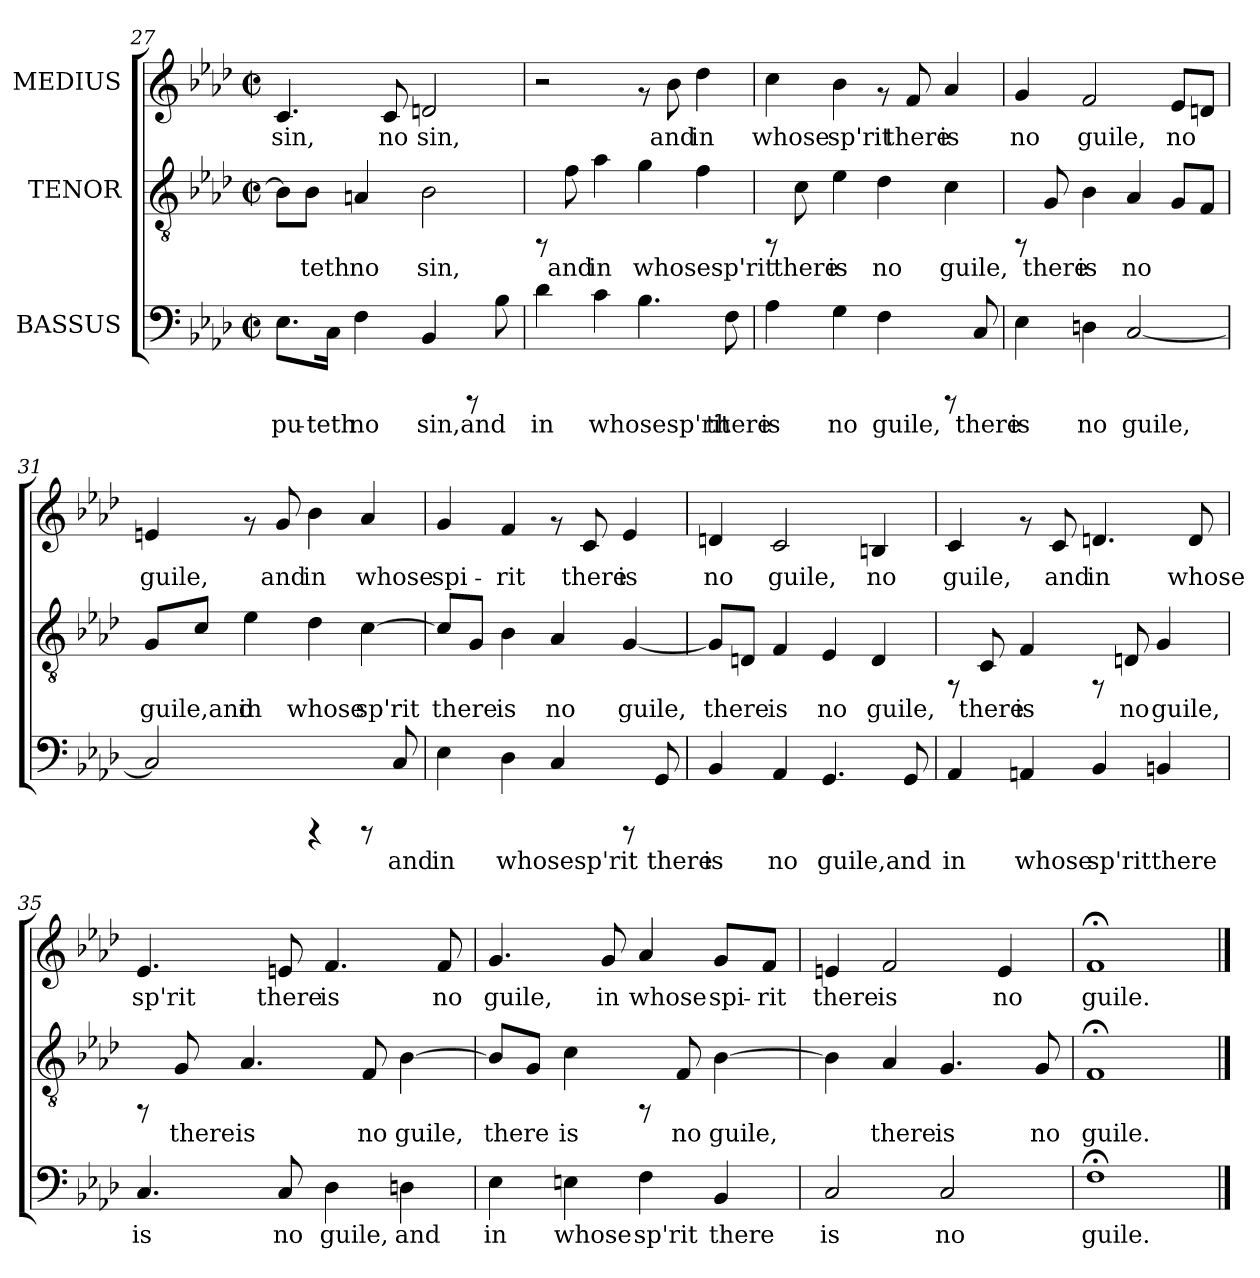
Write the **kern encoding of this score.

**kern	**text	**kern	**text	**kern	**text
*part3	*part3	*part2	*part2	*part1	*part1
*staff3	*staff3	*staff2	*staff2	*staff1	*staff1
*I"BASSUS	*	*I"TENOR	*	*I"MEDIUS	*
*clefF4	*	*clefGv2	*	*clefG2	*
*k[b-e-a-d-]	*	*k[b-e-a-d-]	*	*k[b-e-a-d-]	*
*A-:	*	*A-:	*	*A-:	*
*M2/2	*	*M2/2	*	*M2/2	*
*met(c|)	*	*met(c|)	*	*met(c|)	*
=27	=27	=27	=27	=27	=27
!	!LO:LY:b:cj	!	!LO:LY:b:cj	!	!LO:LY:b:rj
8.E-\L	-pu-	8B-\L]	--	4.c/	sin,
!	!	!	!LO:LY:b:cj	!	!
.	.	8B-\J	-teth	.	.
!	!LO:LY:b:cj	!	!	!	!
16C\J	-teth	.	.	.	.
!	!LO:LY:b:cj	!	!LO:LY:b:cj	!	!
4F\	no	4An/	no	.	.
!	!	!	!	!	!LO:LY:b:rj
.	.	.	.	8c/	no
!	!LO:LY:b:cj	!	!LO:LY:b:cj	!	!LO:LY:b:rj
4BB-/	sin,and	2B-\	sin,	2dn/	sin,
8rCCC	.	.	.	.	.
!	!LO:LY:b:cj	!	!	!	!
8B-\	.	.	.	.	.
=28	=28	=28	=28	=28	=28
!	!LO:LY:b:cj	!	!	!	!
4d-\	in	8rFF	.	2r	.
!	!	!	!LO:LY:b:cj	!	!
.	.	8f\	and	.	.
!	!LO:LY:b:cj	!	!LO:LY:b:cj	!	!
4c\	whosesp'rit	4a-\	in	.	.
!	!LO:LY:b:cj	!	!LO:LY:b:cj	!	!
4.B-\	.	4g\	whosesp'rit	8rf	.
!	!	!	!	!	!LO:LY:b:rj
.	.	.	.	8b-\	and
!	!	!	!LO:LY:b:cj	!	!LO:LY:b:rj
.	.	4f\	.	4dd-\	in
!	!LO:LY:b:cj	!	!	!	!
8F\	there	.	.	.	.
!!LO:LB:g=z
=29	=29	=29	=29	=29	=29
!	!LO:LY:b:cj	!	!	!	!LO:LY:b:rj
4A-\	is	8rFF	.	4cc\	whose
!	!	!	!LO:LY:b:cj	!	!
.	.	8c\	there	.	.
!	!LO:LY:b:cj	!	!LO:LY:b:cj	!	!LO:LY:b:rj
4G\	no	4e-\	is	4b-\	sp'rit
!	!LO:LY:b:cj	!	!LO:LY:b:cj	!	!
4F\	guile,	4d-\	no	8rf	.
!	!	!	!	!	!LO:LY:b:rj
.	.	.	.	8f/	there
!	!	!	!LO:LY:b:cj	!	!LO:LY:b:rj
8rCCC	.	4c\	guile,	4a-/	is
!	!LO:LY:b:cj	!	!	!	!
8C/	there	.	.	.	.
=30	=30	=30	=30	=30	=30
!	!LO:LY:b:cj	!	!	!	!LO:LY:b:rj
4E-\	is	8rFF	.	4g/	no
!	!	!	!LO:LY:b:cj	!	!
.	.	8G/	there	.	.
!	!LO:LY:b:cj	!	!LO:LY:b:cj	!	!LO:LY:b:rj
4Dn\	no	4B-\	is	2f/	guile,
!	!LO:LY:b:cj	!	!LO:LY:b:cj	!	!
[<2C/	guile,	4A-/	no	.	.
!	!	!	!LO:LY:b:cj	!	!LO:LY:b:rj
.	.	8G/L	.	8e-/L	no
!	!	!	!LO:LY:b:cj	!	!LO:LY:b:rj
.	.	8F/J	.	8dn/J	.
=31	=31	=31	=31	=31	=31
!	!LO:LY:b:cj	!	!LO:LY:b:cj	!	!LO:LY:b:rj
2C/]	.	8G/L	guile,and	4en/	guile,
!	!	!	!LO:LY:b:cj	!	!
.	.	8c/J	.	.	.
!	!	!	!LO:LY:b:cj	!	!
.	.	4e-\	in	8rf	.
!	!	!	!	!	!LO:LY:b:rj
.	.	.	.	8g/	and
!	!	!	!LO:LY:b:cj	!	!LO:LY:b:rj
4rCCC	.	4d-\	whose	4b-\	in
!	!	!	!LO:LY:b:cj	!	!LO:LY:b:rj
8rCCC	.	[>4c\	sp'rit	4a-/	whose
!	!LO:LY:b:cj	!	!	!	!
8C/	and	.	.	.	.
=32	=32	=32	=32	=32	=32
!	!LO:LY:b:cj	!	!LO:LY:b:cj	!	!LO:LY:b:rj
4E-\	in	8c/L]	there	4g/	spi-
!	!	!	!LO:LY:b:cj	!	!
.	.	8G/J	.	.	.
!	!LO:LY:b:cj	!	!LO:LY:b:cj	!	!LO:LY:b:rj
4D-\	whosesp'rit	4B-\	is	4f/	-rit
!	!LO:LY:b:cj	!	!LO:LY:b:cj	!	!
4C/	.	4A-/	no	8rf	.
!	!	!	!	!	!LO:LY:b:rj
.	.	.	.	8c/	there
!	!	!	!LO:LY:b:cj	!	!LO:LY:b:rj
8rCCC	.	[<4G/	guile,	4e-/	is
!	!LO:LY:b:cj	!	!	!	!
8GG/	there	.	.	.	.
=33	=33	=33	=33	=33	=33
!	!LO:LY:b:cj	!	!LO:LY:b:cj	!	!LO:LY:b:rj
4BB-/	is	8G/L]	there	4dn/	no
!	!	!	!LO:LY:b:cj	!	!
.	.	8Dn/J	.	.	.
!	!LO:LY:b:cj	!	!LO:LY:b:cj	!	!LO:LY:b:rj
4AA-/	no	4F/	is	2c/	guile,
!	!LO:LY:b:cj	!	!LO:LY:b:cj	!	!
4.GG/	guile,and	4E-/	no	.	.
!	!	!	!LO:LY:b:cj	!	!LO:LY:b:rj
.	.	4D/	guile,	4Bn/	no
!	!LO:LY:b:cj	!	!	!	!
8GG/	.	.	.	.	.
!!LO:LB:g=z
=34	=34	=34	=34	=34	=34
!	!LO:LY:b:cj	!	!	!	!LO:LY:b:rj
4AA-/	in	8rFF	.	4c/	guile,
!	!	!	!LO:LY:b:cj	!	!
.	.	8C/	there	.	.
!	!LO:LY:b:cj	!	!LO:LY:b:cj	!	!
4AAn/	whose	4F/	is	8rf	.
!	!	!	!	!	!LO:LY:b:rj
.	.	.	.	8c/	and
!	!LO:LY:b:cj	!	!	!	!LO:LY:b:rj
4BB-/	sp'rit	8rFF	.	4.dn/	in
!	!	!	!LO:LY:b:cj	!	!
.	.	8Dn/	no	.	.
!	!LO:LY:b:cj	!	!LO:LY:b:cj	!	!
4BBn/	there	4G/	guile,	.	.
!	!	!	!	!	!LO:LY:b:rj
.	.	.	.	8d/	whose
=35	=35	=35	=35	=35	=35
!	!LO:LY:b:cj	!	!	!	!LO:LY:b:rj
4.C/	is	8rFF	.	4.e-/	sp'rit
!	!	!	!LO:LY:b:cj	!	!
.	.	8G/	there	.	.
!	!	!	!LO:LY:b:cj	!	!
.	.	4.A-/	is	.	.
!	!LO:LY:b:cj	!	!	!	!LO:LY:b:rj
8C/	no	.	.	8en/	there
!	!LO:LY:b:cj	!	!	!	!LO:LY:b:rj
4D-\	guile,	.	.	4.f/	is
!	!	!	!LO:LY:b:cj	!	!
.	.	8F/	no	.	.
!	!LO:LY:b:cj	!	!LO:LY:b:cj	!	!
4Dn\	and	[>4B-\	guile,	.	.
!	!	!	!	!	!LO:LY:b:rj
.	.	.	.	8f/	no
=36	=36	=36	=36	=36	=36
!	!LO:LY:b:cj	!	!LO:LY:b:cj	!	!LO:LY:b:rj
4E-\	in	8B-/L]	there	4.g/	guile,
!	!	!	!LO:LY:b:cj	!	!
.	.	8G/J	.	.	.
!	!LO:LY:b:cj	!	!LO:LY:b:cj	!	!
4En\	whose	4c\	is	.	.
!	!	!	!	!	!LO:LY:b:rj
.	.	.	.	8g/	in
!	!LO:LY:b:cj	!	!	!	!LO:LY:b:rj
4F\	sp'rit	8rFF	.	4a-/	whose
!	!	!	!LO:LY:b:cj	!	!
.	.	8F/	no	.	.
!	!LO:LY:b:cj	!	!LO:LY:b:cj	!	!LO:LY:b:rj
4BB-/	there	[>4B-\	guile,	8g/L	spi-
!	!	!	!	!	!LO:LY:b:rj
.	.	.	.	8f/J	-rit
=37	=37	=37	=37	=37	=37
!	!LO:LY:b:cj	!	!LO:LY:b:cj	!	!LO:LY:b:rj
2C/	is	4B-\]	.	4en/	there
!	!	!	!LO:LY:b:cj	!	!LO:LY:b:rj
.	.	4A-/	there	2f/	is
!	!LO:LY:b:cj	!	!LO:LY:b:cj	!	!
2C/	no	4.G/	is	.	.
!	!	!	!	!	!LO:LY:b:rj
.	.	.	.	4e/	no
!	!	!	!LO:LY:b:cj	!	!
.	.	8G/	no	.	.
=38	=38	=38	=38	=38	=38
!	!LO:LY:b:cj	!	!LO:LY:b:cj	!	!LO:LY:b:rj
1F;<	guile.	1F;<	guile.	1f;<	guile.
==	==	==	==	==	==
*-	*-	*-	*-	*-	*-
